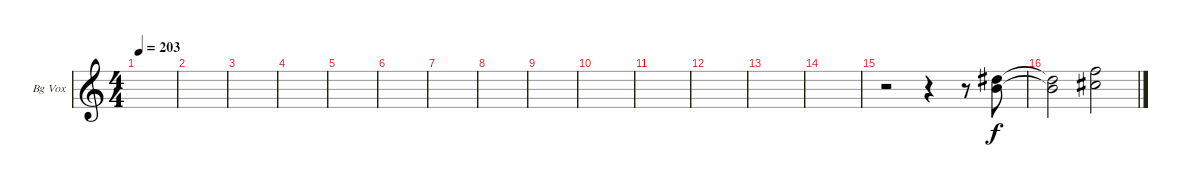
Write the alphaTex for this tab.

\defaultSystemsLayout 4
\bracketExtendMode groupsimilarinstruments
\firstSystemTrackNameOrientation horizontal
\otherSystemsTrackNameOrientation horizontal
\track ("Backing Vocals" "Bg Vox") {instrument distortionguitar}
\staff {score}
\tuning (Eb4 Bb3 Gb3 Db3 Ab2 Eb2)
\ts (4 4)
\tempo 203
\clef g2
\ks c
|
|
|
|
|
|
|
|
|
|
|
|
|
|
r.2 r.4 r.8 (9.3 10.4).8 |
(9.3{t} 10.4{t}).2 (11.3 12.4).2
